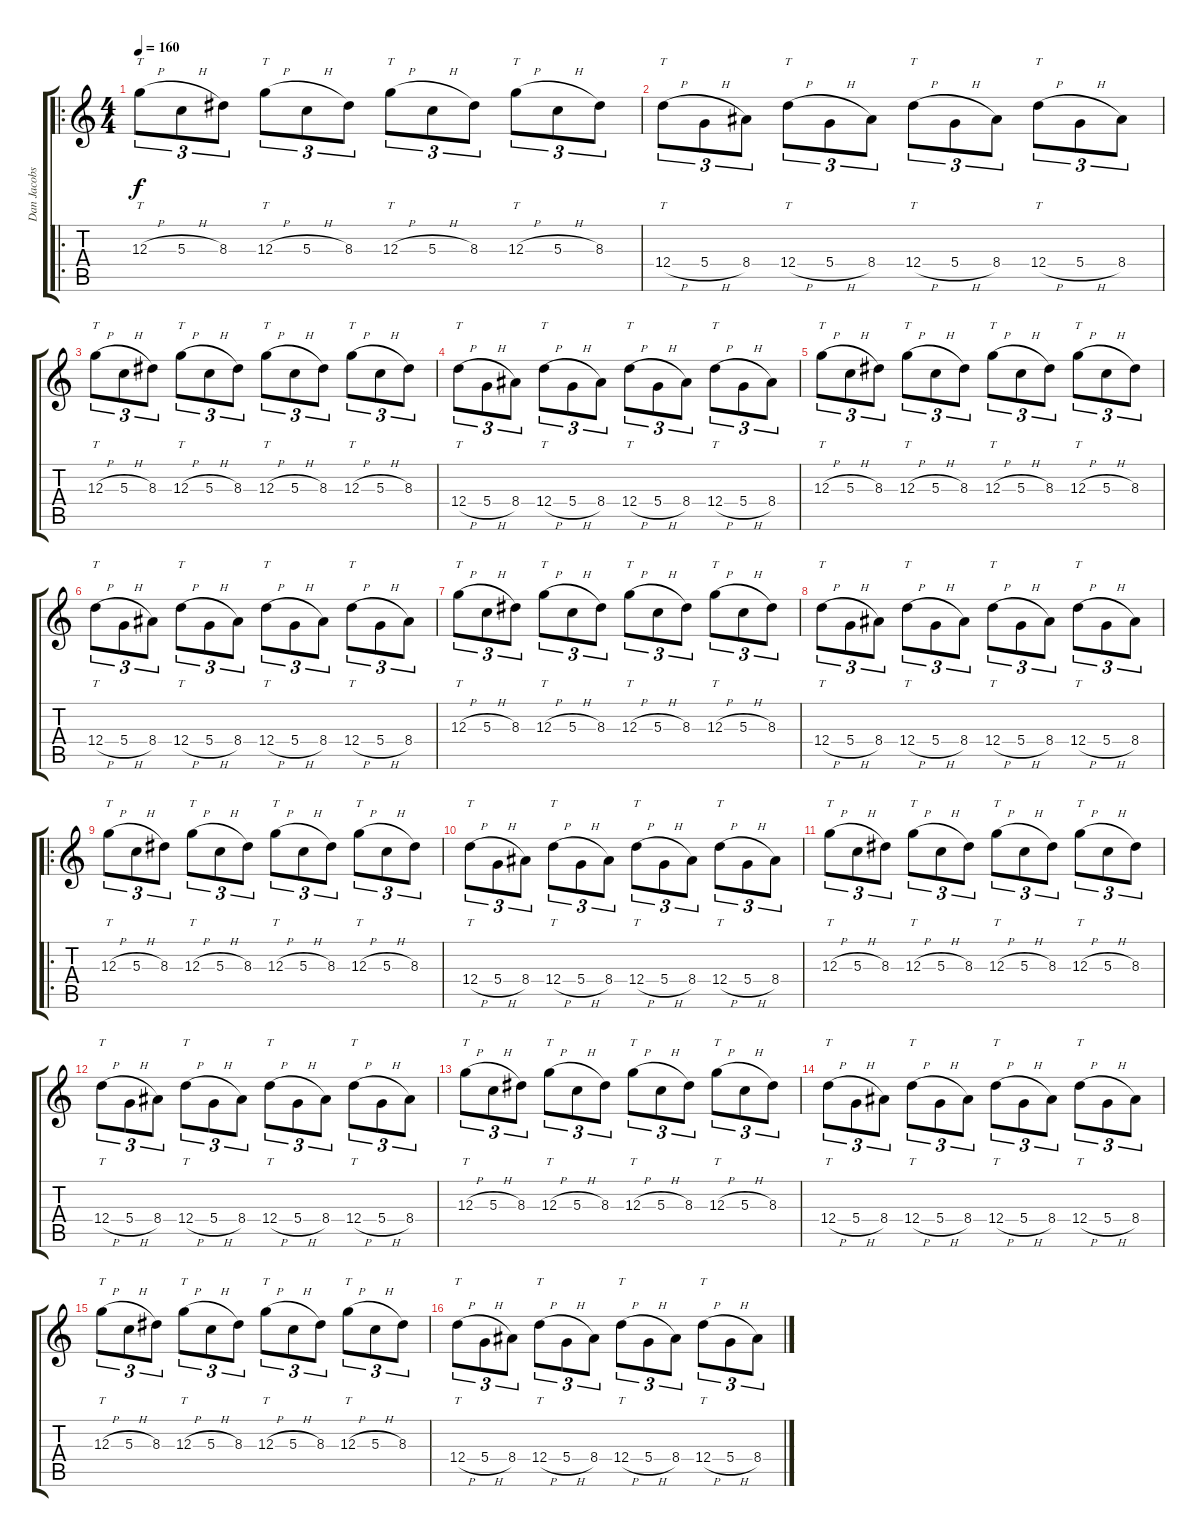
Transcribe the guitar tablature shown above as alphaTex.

\track ("Dan Jacobs" "Dan Jacobs") {instrument overdrivenguitar}
\staff {score tabs}
\tuning (E4 B3 G3 D3 A2 D2) {hide}
\ro
\ts (4 4)
\tempo 160
\clef g2
\ks c
12.3{h}.8{tt tu (3 2) dy f instrument overdrivenguitar} 5.3{h}.8{tu (3 2)} 8.3.8{tu (3 2)} 12.3{h}.8{tt tu (3 2)} 5.3{h}.8{tu (3 2)} 8.3.8{tu (3 2)} 12.3{h}.8{tt tu (3 2)} 5.3{h}.8{tu (3 2)} 8.3.8{tu (3 2)} 12.3{h}.8{tt tu (3 2)} 5.3{h}.8{tu (3 2)} 8.3.8{tu (3 2)} |
12.4{h}.8{tt tu (3 2)} 5.4{h}.8{tu (3 2)} 8.4.8{tu (3 2)} 12.4{h}.8{tt tu (3 2)} 5.4{h}.8{tu (3 2)} 8.4.8{tu (3 2)} 12.4{h}.8{tt tu (3 2)} 5.4{h}.8{tu (3 2)} 8.4.8{tu (3 2)} 12.4{h}.8{tt tu (3 2)} 5.4{h}.8{tu (3 2)} 8.4.8{tu (3 2)} |
12.3{h}.8{tt tu (3 2)} 5.3{h}.8{tu (3 2)} 8.3.8{tu (3 2)} 12.3{h}.8{tt tu (3 2)} 5.3{h}.8{tu (3 2)} 8.3.8{tu (3 2)} 12.3{h}.8{tt tu (3 2)} 5.3{h}.8{tu (3 2)} 8.3.8{tu (3 2)} 12.3{h}.8{tt tu (3 2)} 5.3{h}.8{tu (3 2)} 8.3.8{tu (3 2)} |
12.4{h}.8{tt tu (3 2)} 5.4{h}.8{tu (3 2)} 8.4.8{tu (3 2)} 12.4{h}.8{tt tu (3 2)} 5.4{h}.8{tu (3 2)} 8.4.8{tu (3 2)} 12.4{h}.8{tt tu (3 2)} 5.4{h}.8{tu (3 2)} 8.4.8{tu (3 2)} 12.4{h}.8{tt tu (3 2)} 5.4{h}.8{tu (3 2)} 8.4.8{tu (3 2)} |
12.3{h}.8{tt tu (3 2)} 5.3{h}.8{tu (3 2)} 8.3.8{tu (3 2)} 12.3{h}.8{tt tu (3 2)} 5.3{h}.8{tu (3 2)} 8.3.8{tu (3 2)} 12.3{h}.8{tt tu (3 2)} 5.3{h}.8{tu (3 2)} 8.3.8{tu (3 2)} 12.3{h}.8{tt tu (3 2)} 5.3{h}.8{tu (3 2)} 8.3.8{tu (3 2)} |
12.4{h}.8{tt tu (3 2)} 5.4{h}.8{tu (3 2)} 8.4.8{tu (3 2)} 12.4{h}.8{tt tu (3 2)} 5.4{h}.8{tu (3 2)} 8.4.8{tu (3 2)} 12.4{h}.8{tt tu (3 2)} 5.4{h}.8{tu (3 2)} 8.4.8{tu (3 2)} 12.4{h}.8{tt tu (3 2)} 5.4{h}.8{tu (3 2)} 8.4.8{tu (3 2)} |
12.3{h}.8{tt tu (3 2)} 5.3{h}.8{tu (3 2)} 8.3.8{tu (3 2)} 12.3{h}.8{tt tu (3 2)} 5.3{h}.8{tu (3 2)} 8.3.8{tu (3 2)} 12.3{h}.8{tt tu (3 2)} 5.3{h}.8{tu (3 2)} 8.3.8{tu (3 2)} 12.3{h}.8{tt tu (3 2)} 5.3{h}.8{tu (3 2)} 8.3.8{tu (3 2)} |
12.4{h}.8{tt tu (3 2)} 5.4{h}.8{tu (3 2)} 8.4.8{tu (3 2)} 12.4{h}.8{tt tu (3 2)} 5.4{h}.8{tu (3 2)} 8.4.8{tu (3 2)} 12.4{h}.8{tt tu (3 2)} 5.4{h}.8{tu (3 2)} 8.4.8{tu (3 2)} 12.4{h}.8{tt tu (3 2)} 5.4{h}.8{tu (3 2)} 8.4.8{tu (3 2)} |
\ro
12.3{h}.8{tt tu (3 2)} 5.3{h}.8{tu (3 2)} 8.3.8{tu (3 2)} 12.3{h}.8{tt tu (3 2)} 5.3{h}.8{tu (3 2)} 8.3.8{tu (3 2)} 12.3{h}.8{tt tu (3 2)} 5.3{h}.8{tu (3 2)} 8.3.8{tu (3 2)} 12.3{h}.8{tt tu (3 2)} 5.3{h}.8{tu (3 2)} 8.3.8{tu (3 2)} |
12.4{h}.8{tt tu (3 2)} 5.4{h}.8{tu (3 2)} 8.4.8{tu (3 2)} 12.4{h}.8{tt tu (3 2)} 5.4{h}.8{tu (3 2)} 8.4.8{tu (3 2)} 12.4{h}.8{tt tu (3 2)} 5.4{h}.8{tu (3 2)} 8.4.8{tu (3 2)} 12.4{h}.8{tt tu (3 2)} 5.4{h}.8{tu (3 2)} 8.4.8{tu (3 2)} |
12.3{h}.8{tt tu (3 2)} 5.3{h}.8{tu (3 2)} 8.3.8{tu (3 2)} 12.3{h}.8{tt tu (3 2)} 5.3{h}.8{tu (3 2)} 8.3.8{tu (3 2)} 12.3{h}.8{tt tu (3 2)} 5.3{h}.8{tu (3 2)} 8.3.8{tu (3 2)} 12.3{h}.8{tt tu (3 2)} 5.3{h}.8{tu (3 2)} 8.3.8{tu (3 2)} |
12.4{h}.8{tt tu (3 2)} 5.4{h}.8{tu (3 2)} 8.4.8{tu (3 2)} 12.4{h}.8{tt tu (3 2)} 5.4{h}.8{tu (3 2)} 8.4.8{tu (3 2)} 12.4{h}.8{tt tu (3 2)} 5.4{h}.8{tu (3 2)} 8.4.8{tu (3 2)} 12.4{h}.8{tt tu (3 2)} 5.4{h}.8{tu (3 2)} 8.4.8{tu (3 2)} |
12.3{h}.8{tt tu (3 2)} 5.3{h}.8{tu (3 2)} 8.3.8{tu (3 2)} 12.3{h}.8{tt tu (3 2)} 5.3{h}.8{tu (3 2)} 8.3.8{tu (3 2)} 12.3{h}.8{tt tu (3 2)} 5.3{h}.8{tu (3 2)} 8.3.8{tu (3 2)} 12.3{h}.8{tt tu (3 2)} 5.3{h}.8{tu (3 2)} 8.3.8{tu (3 2)} |
12.4{h}.8{tt tu (3 2)} 5.4{h}.8{tu (3 2)} 8.4.8{tu (3 2)} 12.4{h}.8{tt tu (3 2)} 5.4{h}.8{tu (3 2)} 8.4.8{tu (3 2)} 12.4{h}.8{tt tu (3 2)} 5.4{h}.8{tu (3 2)} 8.4.8{tu (3 2)} 12.4{h}.8{tt tu (3 2)} 5.4{h}.8{tu (3 2)} 8.4.8{tu (3 2)} |
12.3{h}.8{tt tu (3 2)} 5.3{h}.8{tu (3 2)} 8.3.8{tu (3 2)} 12.3{h}.8{tt tu (3 2)} 5.3{h}.8{tu (3 2)} 8.3.8{tu (3 2)} 12.3{h}.8{tt tu (3 2)} 5.3{h}.8{tu (3 2)} 8.3.8{tu (3 2)} 12.3{h}.8{tt tu (3 2)} 5.3{h}.8{tu (3 2)} 8.3.8{tu (3 2)} |
12.4{h}.8{tt tu (3 2)} 5.4{h}.8{tu (3 2)} 8.4.8{tu (3 2)} 12.4{h}.8{tt tu (3 2)} 5.4{h}.8{tu (3 2)} 8.4.8{tu (3 2)} 12.4{h}.8{tt tu (3 2)} 5.4{h}.8{tu (3 2)} 8.4.8{tu (3 2)} 12.4{h}.8{tt tu (3 2)} 5.4{h}.8{tu (3 2)} 8.4.8{tu (3 2)}
